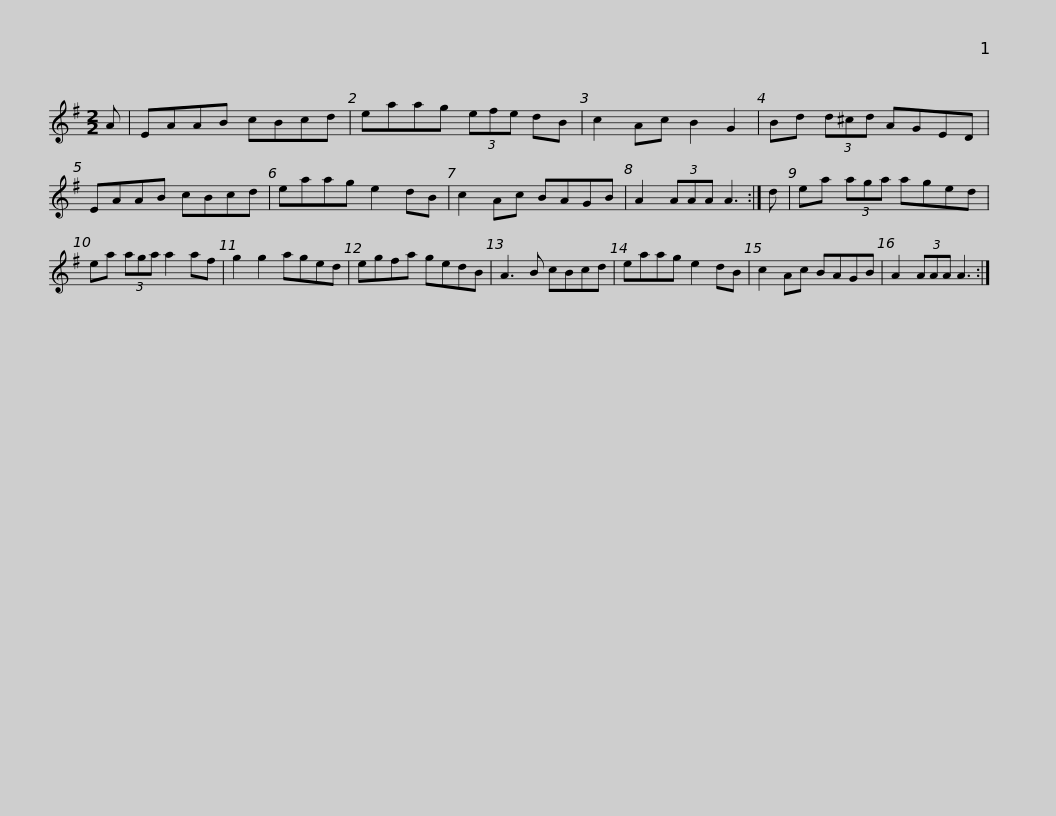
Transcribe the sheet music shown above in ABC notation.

X:1
L:1/8
M:2/2
I:linebreak $
K:G
V:1 treble
V:1
 A | EAAB cBcd | eaag (3efe dB | c2 Ac B2 G2 | Bd (3d^cd AGED | %5
 EAAB cBcd |$ eaag e2 dB | c2 Ac BAGB | A2 (3AAA A3 :| d | %10
 ea (3aga aged | ea (3aga a2 af |$ g2 g2 aged | egfa gedB | A3 B cBcd | %15
 eaag e2 dB | c2 Ac BAGB | A2 (3AAA A3 :| %18
